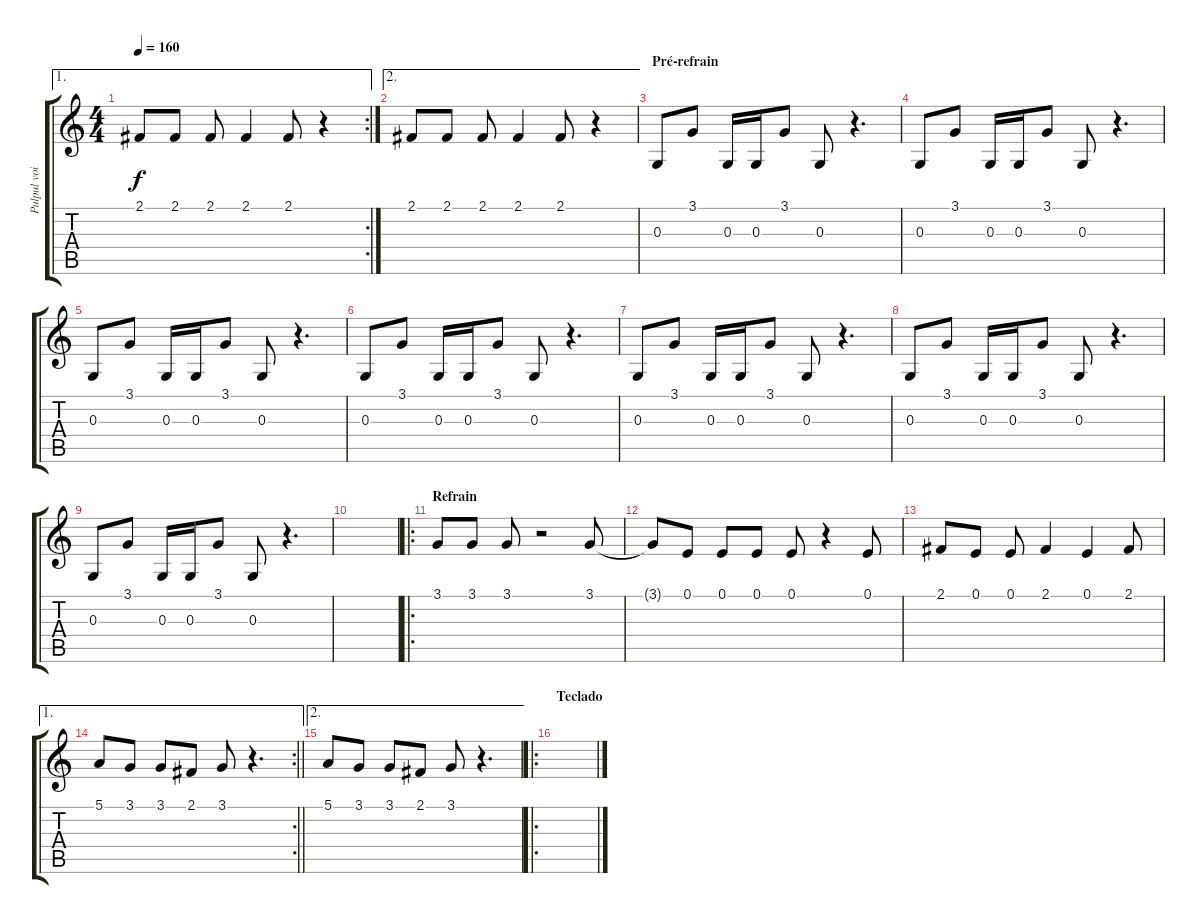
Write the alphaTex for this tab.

\track ("Pulpul voix" "Pulpul voi") {instrument clarinet}
\staff {score tabs}
\tuning (E4 B3 G3 D3 A2 E2) {hide}
\ae 1
\rc 2
\ts (4 4)
\tempo 160
\clef g2
\ks c
2.1.8{dy f} 2.1.8 2.1.8 2.1.4 2.1.8 r.4 |
\ae 2
2.1.8 2.1.8 2.1.8 2.1.4 2.1.8 r.4 |
\section ("" "Pré-refrain")
0.3.8 3.1.8 0.3.16 0.3.16 3.1.8 0.3.8 r.4{d} |
0.3.8 3.1.8 0.3.16 0.3.16 3.1.8 0.3.8 r.4{d} |
0.3.8 3.1.8 0.3.16 0.3.16 3.1.8 0.3.8 r.4{d} |
0.3.8 3.1.8 0.3.16 0.3.16 3.1.8 0.3.8 r.4{d} |
0.3.8 3.1.8 0.3.16 0.3.16 3.1.8 0.3.8 r.4{d} |
0.3.8 3.1.8 0.3.16 0.3.16 3.1.8 0.3.8 r.4{d} |
0.3.8 3.1.8 0.3.16 0.3.16 3.1.8 0.3.8 r.4{d} |
|
\ro
\section ("" "Refrain")
3.1.8 3.1.8 3.1.8 r.2 3.1.8 |
3.1{t}.8 0.1.8 0.1.8 0.1.8 0.1.8 r.4 0.1.8 |
2.1.8 0.1.8 0.1.8 2.1.4 0.1.4 2.1.8 |
\ae 1
\rc 2
\barLineRight lightlight
5.1.8 3.1.8 3.1.8 2.1.8 3.1.8 r.4{d} |
\ae 2
5.1.8 3.1.8 3.1.8 2.1.8 3.1.8 r.4{d} |
\ro
\section ("" "Teclado")
